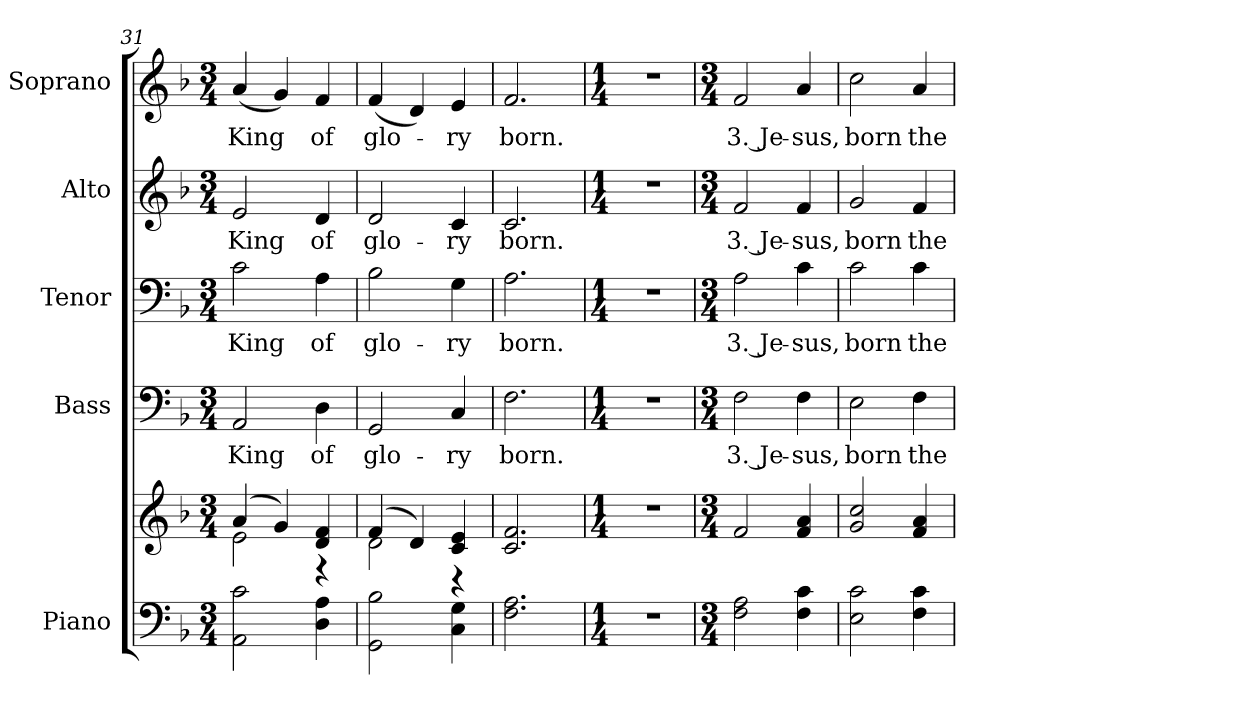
**kern	**kern	**kern	**text	**kern	**text	**kern	**text	**kern	**text
*part5	*part5	*part4	*part4	*part3	*part3	*part2	*part2	*part1	*part1
*staff6	*staff5	*staff4	*staff4	*staff3	*staff3	*staff2	*staff2	*staff1	*staff1
*I"Piano	*	*I"Bass	*	*I"Tenor	*	*I"Alto	*	*I"Soprano	*
*I'Pno.	*	*I'B.	*	*I'T.	*	*I'A.	*	*I'S.	*
*clefF4	*clefG2	*clefF4	*	*clefF4	*	*clefG2	*	*clefG2	*
*k[b-]	*k[b-]	*k[b-]	*	*k[b-]	*	*k[b-]	*	*k[b-]	*
*F:	*F:	*F:	*	*F:	*	*F:	*	*F:	*
*M3/4	*M3/4	*M3/4	*	*M3/4	*	*M3/4	*	*M3/4	*
=31	=31	=31	=31	=31	=31	=31	=31	=31	=31
*	*^	*	*	*	*	*	*	*	*
!	!	!	!	!LO:LY:b:color=#000000	!	!	!	!	!	!
!	!	!	!	!	!	!LO:LY:b:color=#000000	!	!	!	!
!	!	!	!	!	!	!	!	!LO:LY:b:color=#000000	!	!
!	!	!	!	!	!	!	!	!	!	!LO:LY:b:color=#000000
2AAi\ 2ci	(4ai/	2ei\	2AAi/	King	2ci\	King	2ei/	King	(4ai/	King
.	4gi/)	.	.	.	.	.	.	.	4gi/)	.
!	!	!	!	!LO:LY:b:color=#000000	!	!	!	!	!	!
!	!	!	!	!	!	!LO:LY:b:color=#000000	!	!	!	!
!	!	!	!	!	!	!	!	!LO:LY:b:color=#000000	!	!
!	!	!	!	!	!	!	!	!	!	!LO:LY:b:color=#000000
4Di\ 4Ai	4di/ 4fi	4r	4Di\	of	4Ai\	of	4di/	of	4fi/	of
=32	=32	=32	=32	=32	=32	=32	=32	=32	=32	=32
!	!	!	!	!LO:LY:b:color=#000000	!	!	!	!	!	!
!	!	!	!	!	!	!LO:LY:b:color=#000000	!	!	!	!
!	!	!	!	!	!	!	!	!LO:LY:b:color=#000000	!	!
!	!	!	!	!	!	!	!	!	!	!LO:LY:b:color=#000000
2GGi\ 2B-i	(4fi/	2di\	2GGi/	glo-	2B-i\	glo-	2di/	glo-	(4fi/	glo-
.	4di/)	.	.	.	.	.	.	.	4di/)	.
!	!	!	!	!LO:LY:b:color=#000000	!	!	!	!	!	!
!	!	!	!	!	!	!LO:LY:b:color=#000000	!	!	!	!
!	!	!	!	!	!	!	!	!LO:LY:b:color=#000000	!	!
!	!	!	!	!	!	!	!	!	!	!LO:LY:b:color=#000000
4Ci\ 4Gi	4ci/ 4ei	4r	4Ci/	-ry	4Gi\	-ry	4ci/	-ry	4ei/	-ry
*	*v	*v	*	*	*	*	*	*	*	*
!!LO:PB:g=z
=33	=33	=33	=33	=33	=33	=33	=33	=33	=33
*	*^	*	*	*	*	*	*	*	*
!	!	!	!	!LO:LY:b:color=#000000	!	!	!	!	!	!
*	*v	*v	*	*	*	*	*	*	*	*
*	*^	*	*	*	*	*	*	*	*
!	!	!	!	!	!	!LO:LY:b:color=#000000	!	!	!	!
*	*v	*v	*	*	*	*	*	*	*	*
*	*^	*	*	*	*	*	*	*	*
!	!	!	!	!	!	!	!	!LO:LY:b:color=#000000	!	!
*	*v	*v	*	*	*	*	*	*	*	*
*	*^	*	*	*	*	*	*	*	*
!	!	!	!	!	!	!	!	!	!	!LO:LY:b:color=#000000
*	*v	*v	*	*	*	*	*	*	*	*
2.Fi\ 2.Ai	2.ci/ 2.fi	2.Fi\	born.	2.Ai\	born.	2.ci/	born.	2.fi/	born.
=34	=34	=34	=34	=34	=34	=34	=34	=34	=34
*M1/4	*M1/4	*M1/4	*	*M1/4	*	*M1/4	*	*M1/4	*
!LO:N:vis=1	!LO:N:vis=1	!LO:N:vis=1	!	!LO:N:vis=1	!	!LO:N:vis=1	!	!LO:N:vis=1	!
4r	4r	4r	.	4r	.	4r	.	4r	.
=35	=35	=35	=35	=35	=35	=35	=35	=35	=35
*M3/4	*M3/4	*M3/4	*	*M3/4	*	*M3/4	*	*M3/4	*
!	!	!	!LO:LY:b:color=#000000	!	!	!	!	!	!
!	!	!	!	!	!LO:LY:b:color=#000000	!	!	!	!
!	!	!	!	!	!	!	!LO:LY:b:color=#000000	!	!
!	!	!	!	!	!	!	!	!	!LO:LY:b:color=#000000
2Fi\ 2Ai	2fi/	2Fi\	3. Je-	2Ai\	3. Je-	2fi/	3. Je-	2fi/	3. Je-
!	!	!	!LO:LY:b:color=#000000	!	!	!	!	!	!
!	!	!	!	!	!LO:LY:b:color=#000000	!	!	!	!
!	!	!	!	!	!	!	!LO:LY:b:color=#000000	!	!
!	!	!	!	!	!	!	!	!	!LO:LY:b:color=#000000
4Fi\ 4ci	4fi/ 4ai	4Fi\	-sus,	4ci\	-sus,	4fi/	-sus,	4ai/	-sus,
=36	=36	=36	=36	=36	=36	=36	=36	=36	=36
!	!	!	!LO:LY:b:color=#000000	!	!	!	!	!	!
!	!	!	!	!	!LO:LY:b:color=#000000	!	!	!	!
!	!	!	!	!	!	!	!LO:LY:b:color=#000000	!	!
!	!	!	!	!	!	!	!	!	!LO:LY:b:color=#000000
2Ei\ 2ci	2gi/ 2cci	2Ei\	born	2ci\	born	2gi/	born	2cci\	born
!	!	!	!LO:LY:b:color=#000000	!	!	!	!	!	!
!	!	!	!	!	!LO:LY:b:color=#000000	!	!	!	!
!	!	!	!	!	!	!	!LO:LY:b:color=#000000	!	!
!	!	!	!	!	!	!	!	!	!LO:LY:b:color=#000000
4Fi\ 4ci	4fi/ 4ai	4Fi\	the	4ci\	the	4fi/	the	4ai/	the
=	=	=	=	=	=	=	=	=	=
*-	*-	*-	*-	*-	*-	*-	*-	*-	*-
